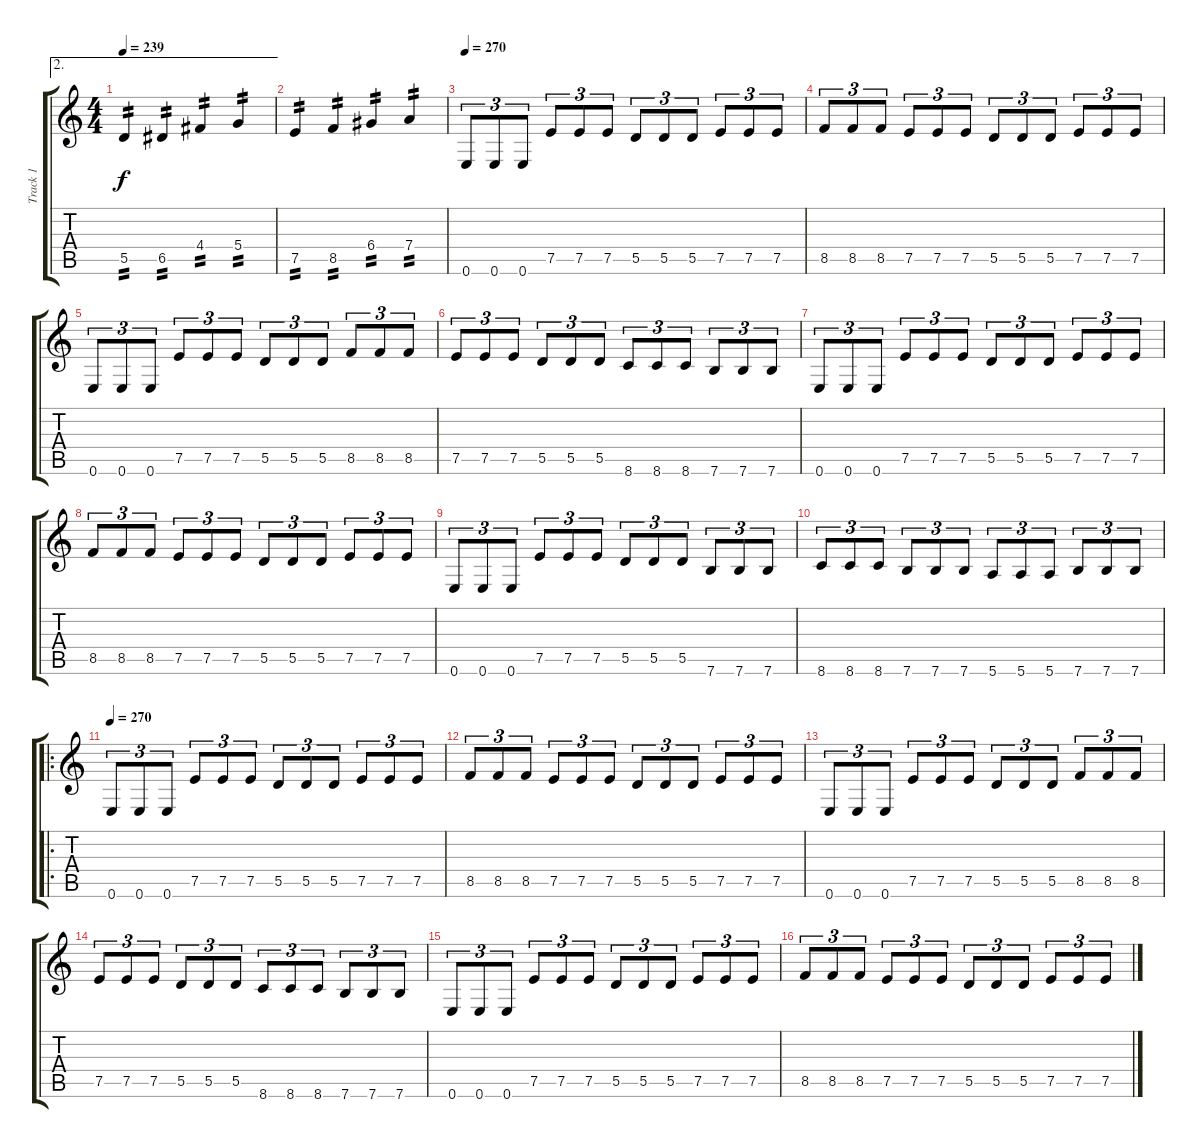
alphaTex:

\track ("Track 1" "Track 1") {instrument overdrivenguitar}
\staff {score tabs}
\tuning (E4 B3 G3 D3 A2 E2) {hide}
\ae 2
\ts (4 4)
\tempo 239
\clef g2
\ks c
5.5.4{tp 2 dy f} 6.5.4{tp 2} 4.4.4{tp 2} 5.4.4{tp 2} |
7.5.4{tp 2} 8.5.4{tp 2} 6.4.4{tp 2} 7.4.4{tp 2} |
\tempo 270
0.6.8{tu (3 2)} 0.6.8{tu (3 2)} 0.6.8{tu (3 2)} 7.5.8{tu (3 2)} 7.5.8{tu (3 2)} 7.5.8{tu (3 2)} 5.5.8{tu (3 2)} 5.5.8{tu (3 2)} 5.5.8{tu (3 2)} 7.5.8{tu (3 2)} 7.5.8{tu (3 2)} 7.5.8{tu (3 2)} |
8.5.8{tu (3 2)} 8.5.8{tu (3 2)} 8.5.8{tu (3 2)} 7.5.8{tu (3 2)} 7.5.8{tu (3 2)} 7.5.8{tu (3 2)} 5.5.8{tu (3 2)} 5.5.8{tu (3 2)} 5.5.8{tu (3 2)} 7.5.8{tu (3 2)} 7.5.8{tu (3 2)} 7.5.8{tu (3 2)} |
0.6.8{tu (3 2)} 0.6.8{tu (3 2)} 0.6.8{tu (3 2)} 7.5.8{tu (3 2)} 7.5.8{tu (3 2)} 7.5.8{tu (3 2)} 5.5.8{tu (3 2)} 5.5.8{tu (3 2)} 5.5.8{tu (3 2)} 8.5.8{tu (3 2)} 8.5.8{tu (3 2)} 8.5.8{tu (3 2)} |
7.5.8{tu (3 2)} 7.5.8{tu (3 2)} 7.5.8{tu (3 2)} 5.5.8{tu (3 2)} 5.5.8{tu (3 2)} 5.5.8{tu (3 2)} 8.6.8{tu (3 2)} 8.6.8{tu (3 2)} 8.6.8{tu (3 2)} 7.6.8{tu (3 2)} 7.6.8{tu (3 2)} 7.6.8{tu (3 2)} |
0.6.8{tu (3 2)} 0.6.8{tu (3 2)} 0.6.8{tu (3 2)} 7.5.8{tu (3 2)} 7.5.8{tu (3 2)} 7.5.8{tu (3 2)} 5.5.8{tu (3 2)} 5.5.8{tu (3 2)} 5.5.8{tu (3 2)} 7.5.8{tu (3 2)} 7.5.8{tu (3 2)} 7.5.8{tu (3 2)} |
8.5.8{tu (3 2)} 8.5.8{tu (3 2)} 8.5.8{tu (3 2)} 7.5.8{tu (3 2)} 7.5.8{tu (3 2)} 7.5.8{tu (3 2)} 5.5.8{tu (3 2)} 5.5.8{tu (3 2)} 5.5.8{tu (3 2)} 7.5.8{tu (3 2)} 7.5.8{tu (3 2)} 7.5.8{tu (3 2)} |
0.6.8{tu (3 2)} 0.6.8{tu (3 2)} 0.6.8{tu (3 2)} 7.5.8{tu (3 2)} 7.5.8{tu (3 2)} 7.5.8{tu (3 2)} 5.5.8{tu (3 2)} 5.5.8{tu (3 2)} 5.5.8{tu (3 2)} 7.6.8{tu (3 2)} 7.6.8{tu (3 2)} 7.6.8{tu (3 2)} |
8.6.8{tu (3 2)} 8.6.8{tu (3 2)} 8.6.8{tu (3 2)} 7.6.8{tu (3 2)} 7.6.8{tu (3 2)} 7.6.8{tu (3 2)} 5.6.8{tu (3 2)} 5.6.8{tu (3 2)} 5.6.8{tu (3 2)} 7.6.8{tu (3 2)} 7.6.8{tu (3 2)} 7.6.8{tu (3 2)} |
\ro
\tempo 270
0.6.8{tu (3 2)} 0.6.8{tu (3 2)} 0.6.8{tu (3 2)} 7.5.8{tu (3 2)} 7.5.8{tu (3 2)} 7.5.8{tu (3 2)} 5.5.8{tu (3 2)} 5.5.8{tu (3 2)} 5.5.8{tu (3 2)} 7.5.8{tu (3 2)} 7.5.8{tu (3 2)} 7.5.8{tu (3 2)} |
8.5.8{tu (3 2)} 8.5.8{tu (3 2)} 8.5.8{tu (3 2)} 7.5.8{tu (3 2)} 7.5.8{tu (3 2)} 7.5.8{tu (3 2)} 5.5.8{tu (3 2)} 5.5.8{tu (3 2)} 5.5.8{tu (3 2)} 7.5.8{tu (3 2)} 7.5.8{tu (3 2)} 7.5.8{tu (3 2)} |
0.6.8{tu (3 2)} 0.6.8{tu (3 2)} 0.6.8{tu (3 2)} 7.5.8{tu (3 2)} 7.5.8{tu (3 2)} 7.5.8{tu (3 2)} 5.5.8{tu (3 2)} 5.5.8{tu (3 2)} 5.5.8{tu (3 2)} 8.5.8{tu (3 2)} 8.5.8{tu (3 2)} 8.5.8{tu (3 2)} |
7.5.8{tu (3 2)} 7.5.8{tu (3 2)} 7.5.8{tu (3 2)} 5.5.8{tu (3 2)} 5.5.8{tu (3 2)} 5.5.8{tu (3 2)} 8.6.8{tu (3 2)} 8.6.8{tu (3 2)} 8.6.8{tu (3 2)} 7.6.8{tu (3 2)} 7.6.8{tu (3 2)} 7.6.8{tu (3 2)} |
0.6.8{tu (3 2)} 0.6.8{tu (3 2)} 0.6.8{tu (3 2)} 7.5.8{tu (3 2)} 7.5.8{tu (3 2)} 7.5.8{tu (3 2)} 5.5.8{tu (3 2)} 5.5.8{tu (3 2)} 5.5.8{tu (3 2)} 7.5.8{tu (3 2)} 7.5.8{tu (3 2)} 7.5.8{tu (3 2)} |
8.5.8{tu (3 2)} 8.5.8{tu (3 2)} 8.5.8{tu (3 2)} 7.5.8{tu (3 2)} 7.5.8{tu (3 2)} 7.5.8{tu (3 2)} 5.5.8{tu (3 2)} 5.5.8{tu (3 2)} 5.5.8{tu (3 2)} 7.5.8{tu (3 2)} 7.5.8{tu (3 2)} 7.5.8{tu (3 2)}
